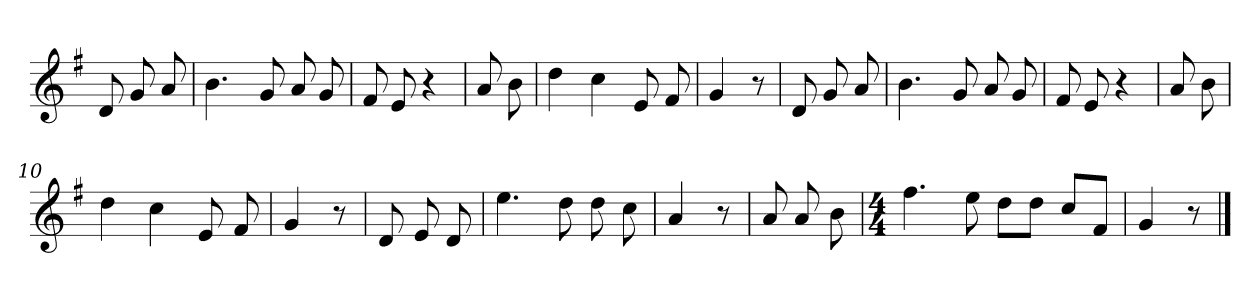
**kern
*part1
*staff1
*clefG2
*k[f#]
*G:
=
8d
8g
8a
=1
4.b
8g
8a
8g
=2
8f#
8e
4r
=3
8a
8b
=4
4dd
4cc
8e
8f#
=5
4g
8r
=6
8d
8g
8a
=7
4.b
8g
8a
8g
=8
8f#
8e
4r
=9
8a
8b
=10
4dd
4cc
8e
8f#
=11
4g
8r
=12
8d
8e
8d
=13
4.ee
8dd
8dd
8cc
=14
4a
8r
=15
8a
8a
8b
=16
*M4/4
4.ff#
8ee
8dd\L
8dd\J
8cc/L
8f#/J
=17
4g
8r
==
*-
